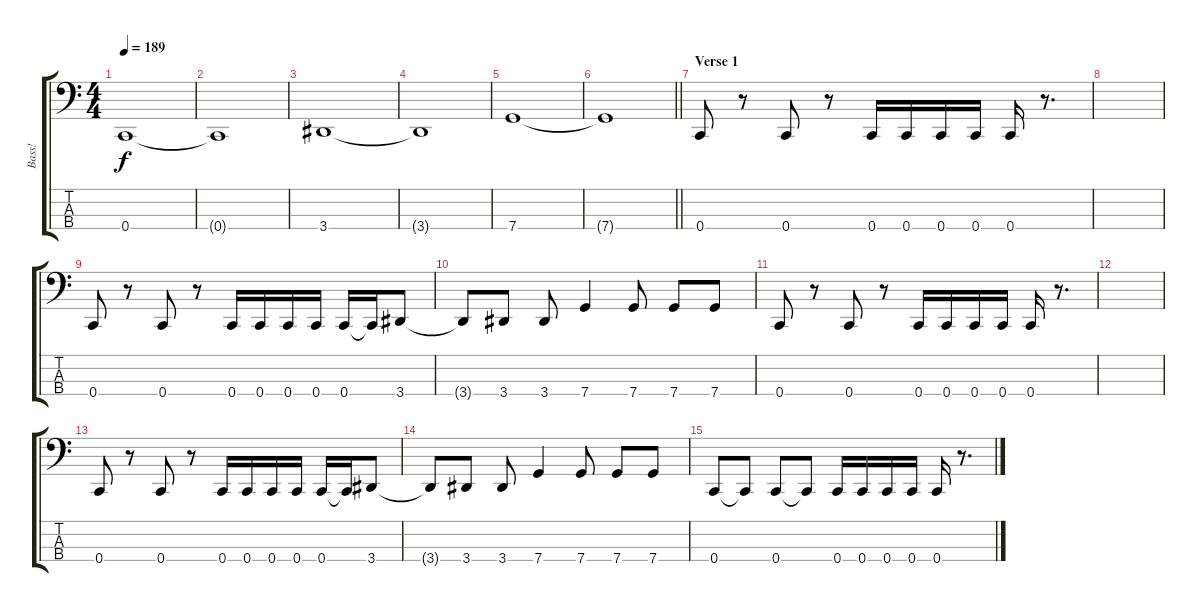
\track ("Bass!" "Bass!") {instrument electricbassfinger}
\staff {score tabs}
\tuning (F2 C2 G1 C1) {hide}
\ts (4 4)
\tempo 189
\clef f4
\ks c
0.4.1{dy f} |
0.4{t}.1 |
3.4.1 |
3.4{t}.1 |
7.4.1 |
\barLineRight lightlight
7.4{t}.1 |
\section ("" "Verse 1")
0.4.8 r.8 0.4.8 r.8 0.4.16 0.4.16 0.4.16 0.4.16 0.4.16 r.8{d} |
|
0.4.8 r.8 0.4.8 r.8 0.4.16 0.4.16 0.4.16 0.4.16 0.4.16 0.4{t}.16 3.4.8 |
3.4{t}.8 3.4.8 3.4.8 7.4.4 7.4.8 7.4.8 7.4.8 |
0.4.8 r.8 0.4.8 r.8 0.4.16 0.4.16 0.4.16 0.4.16 0.4.16 r.8{d} |
|
0.4.8 r.8 0.4.8 r.8 0.4.16 0.4.16 0.4.16 0.4.16 0.4.16 0.4{t}.16 3.4.8 |
3.4{t}.8 3.4.8 3.4.8 7.4.4 7.4.8 7.4.8 7.4.8 |
0.4.8 0.4{t}.8 0.4.8 0.4{t}.8 0.4.16 0.4.16 0.4.16 0.4.16 0.4.16 r.8{d}
